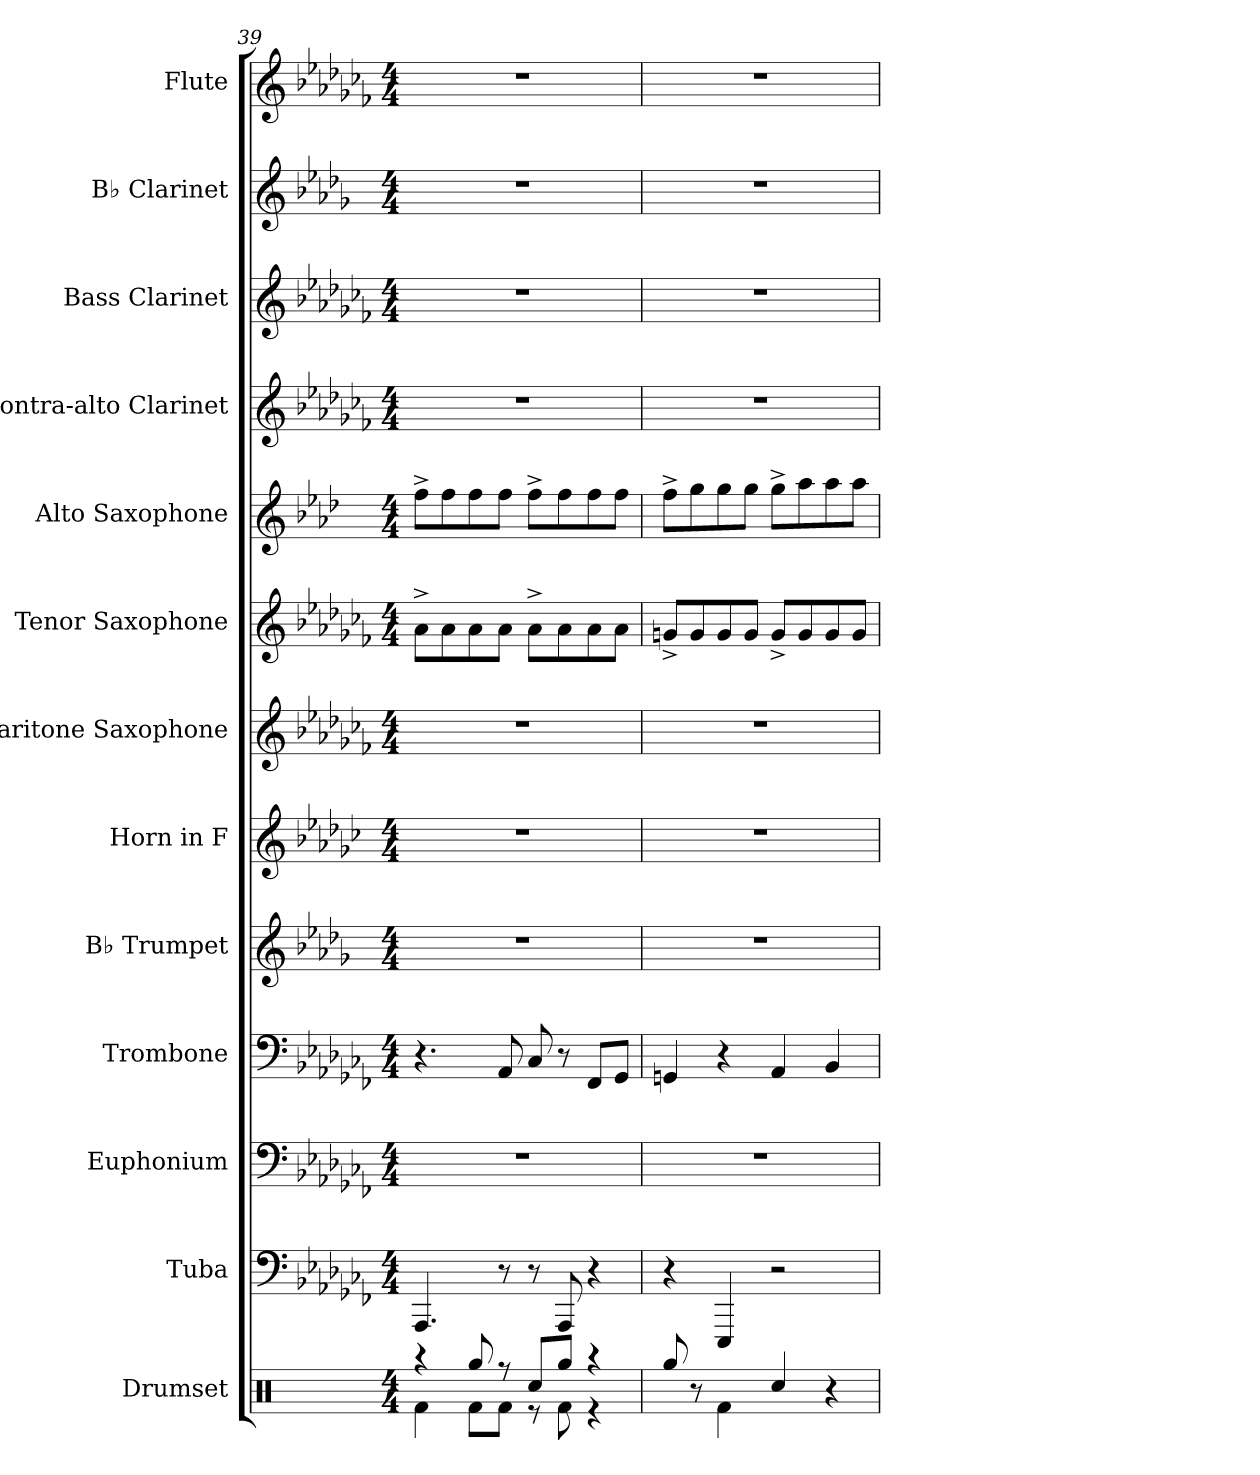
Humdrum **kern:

**kern	**kern	**kern	**kern	**kern	**kern	**kern	**kern	**kern	**kern	**kern	**kern	**kern
*part13	*part12	*part11	*part10	*part9	*part8	*part7	*part6	*part5	*part4	*part3	*part2	*part1
*staff13	*staff12	*staff11	*staff10	*staff9	*staff8	*staff7	*staff6	*staff5	*staff4	*staff3	*staff2	*staff1
*I"Drumset	*I"Tuba	*I"Euphonium	*I"Trombone	*I"B♭ Trumpet	*I"Horn in F	*I"Baritone Saxophone	*I"Tenor Saxophone	*I"Alto Saxophone	*I"Contra-alto Clarinet	*I"Bass Clarinet	*I"B♭ Clarinet	*I"Flute
*I'Drs.	*I'Tba.	*I'Euph.	*I'Tbn.	*I'B♭ Tpt.	*	*I'Bar. Sax.	*I'T. Sax.	*I'A. Sax.	*I'C-a. Cl.	*I'B. Cl.	*I'B♭ Cl.	*I'Fl.
!!LO:PB:g=z
*clefX	*clefF4	*clefF4	*clefF4	*clefG2	*clefG2	*clefG2	*clefG2	*clefG2	*clefG2	*clefG2	*clefG2	*clefG2
*	*	*	*	*ITrd1c2	*ITrd4c7	*ITrd12c21	*ITrd8c14	*ITrd5c9	*ITrd12c21	*ITrd8c14	*ITrd1c2	*
*k[]	*k[b-e-a-d-g-c-f-]	*k[b-e-a-d-g-c-f-]	*k[b-e-a-d-g-c-f-]	*k[b-e-a-d-g-c-f-]	*k[b-e-a-d-g-c-f-]	*k[b-e-a-d-g-c-f-]	*k[b-e-a-d-g-c-f-]	*k[b-e-a-d-g-c-f-]	*k[b-e-a-d-g-c-f-]	*k[b-e-a-d-g-c-f-]	*k[b-e-a-d-g-c-f-]	*k[b-e-a-d-g-c-f-]
*M4/4	*M4/4	*M4/4	*M4/4	*M4/4	*M4/4	*M4/4	*M4/4	*M4/4	*M4/4	*M4/4	*M4/4	*M4/4
=39	=39	=39	=39	=39	=39	=39	=39	=39	=39	=39	=39	=39
*^	*	*	*	*	*	*	*	*	*	*	*	*
4r	4Rf\	4.AAA-/	1r	4.r	1r	1r	1r	8A-^\L	8a-^\L	1r	1r	1r	1r
.	.	.	.	.	.	.	.	8A-\	8a-\	.	.	.	.
8Rgg/	8Rf\L	.	.	.	.	.	.	8A-\	8a-\	.	.	.	.
8r	8Rf\J	8r	.	8AA-/	.	.	.	8A-\J	8a-\J	.	.	.	.
8Rcc/L	8r	8r	.	8C-/	.	.	.	8A-^\L	8a-^\L	.	.	.	.
8Rgg/J	8Rf\	8AAA-/	.	8r	.	.	.	8A-\	8a-\	.	.	.	.
4r	4r	4r	.	8FF-/L	.	.	.	8A-\	8a-\	.	.	.	.
.	.	.	.	8GG-/J	.	.	.	8A-\J	8a-\J	.	.	.	.
*v	*v	*	*	*	*	*	*	*	*	*	*	*	*
=40	=40	=40	=40	=40	=40	=40	=40	=40	=40	=40	=40	=40
8Rgg/	4r	1r	4GGn/	1r	1r	1r	8Gn^/L	8a-^\L	1r	1r	1r	1r
8r	.	.	.	.	.	.	8G/	8b-\	.	.	.	.
4Rf\	4EEE-/	.	4r	.	.	.	8G/	8b-\	.	.	.	.
.	.	.	.	.	.	.	8G/J	8b-\J	.	.	.	.
4Rcc/	2r	.	4AA-/	.	.	.	8G^/L	8b-^\L	.	.	.	.
.	.	.	.	.	.	.	8G/	8cc-\	.	.	.	.
4r	.	.	4BB-/	.	.	.	8G/	8cc-\	.	.	.	.
.	.	.	.	.	.	.	8G/J	8cc-\J	.	.	.	.
=	=	=	=	=	=	=	=	=	=	=	=	=
*-	*-	*-	*-	*-	*-	*-	*-	*-	*-	*-	*-	*-
